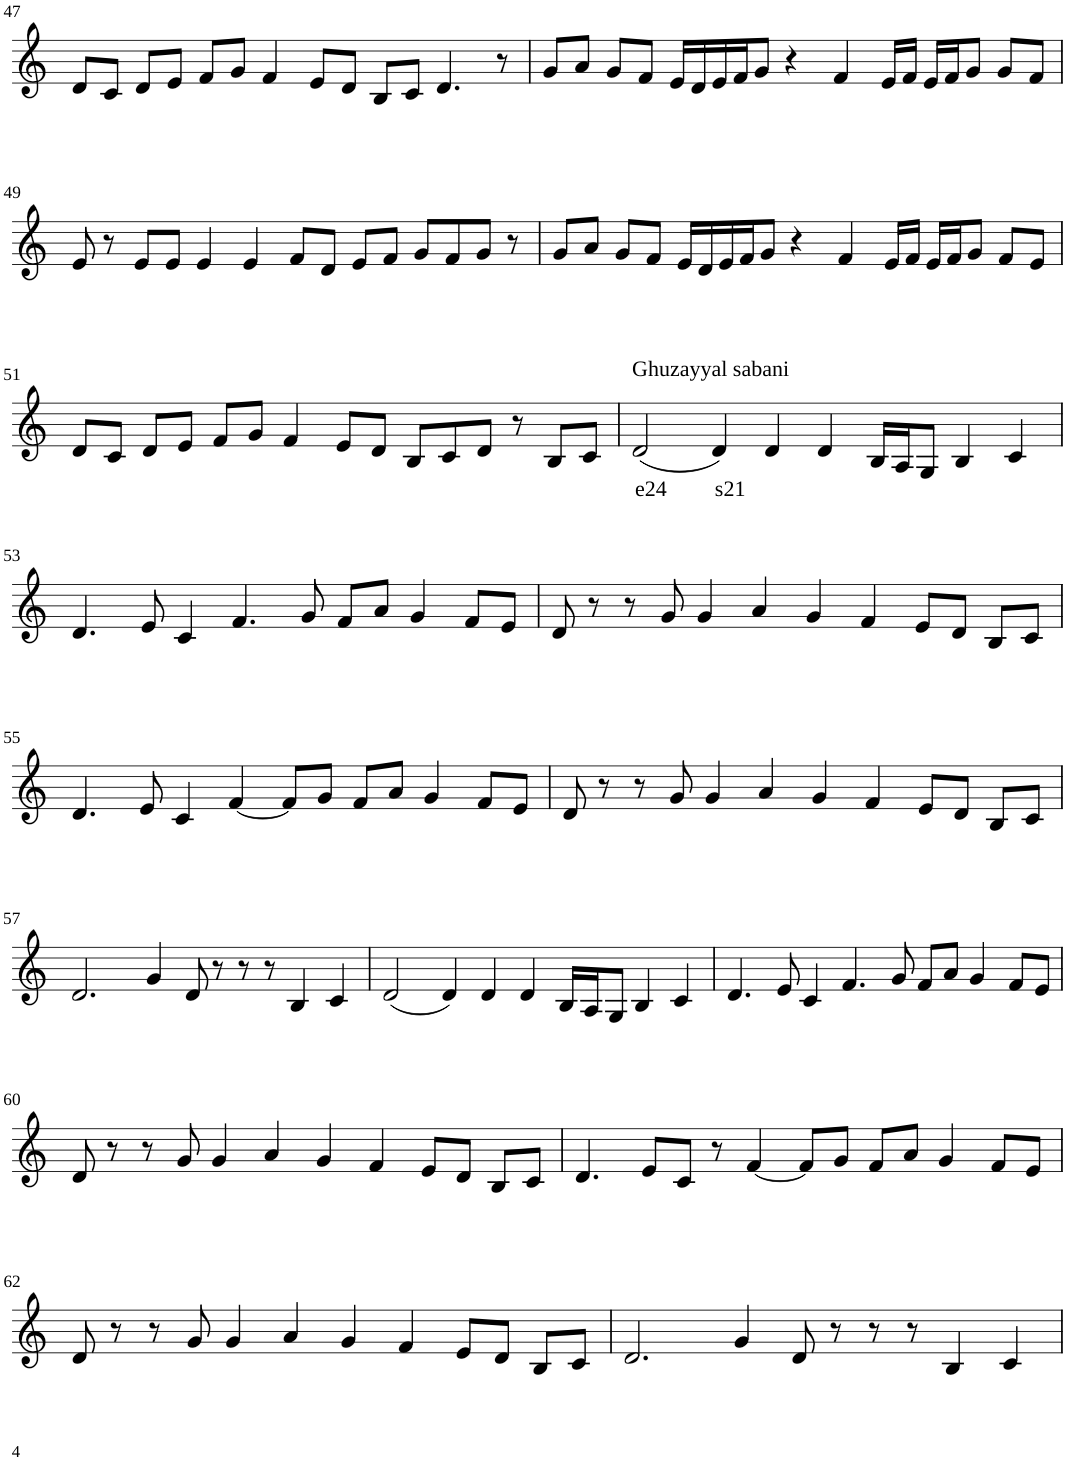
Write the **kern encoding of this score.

**kern	**text
*part1	*part1
*staff1	*staff1
*I"Violin	*
!!LO:PB:g=z
*clefG2	*
*k[]	*
*M8/4	*
=47	=47
8d/L	.
8c/J	.
8d/L	.
8e/J	.
8f/L	.
8g/J	.
4f/	.
8e/L	.
8d/J	.
8B/L	.
8c/J	.
4.d/	.
8r	.
=48	=48
8g/L	.
8a/J	.
8g/L	.
8f/J	.
16e/LL	.
16d/	.
16e/	.
16f/J	.
8g/J	.
4r	.
4f/	.
16e/LL	.
16f/JJ	.
16e/LL	.
16f/J	.
8g/J	.
8g/L	.
8f/J	.
!!LO:LB:g=z
=49	=49
8e/	.
8r	.
8e/L	.
8e/J	.
4e/	.
4e/	.
8f/L	.
8d/J	.
8e/L	.
8f/J	.
8g/L	.
8f/	.
8g/J	.
8r	.
=50	=50
8g/L	.
8a/J	.
8g/L	.
8f/J	.
16e/LL	.
16d/	.
16e/	.
16f/J	.
8g/J	.
4r	.
4f/	.
16e/LL	.
16f/JJ	.
16e/LL	.
16f/J	.
8g/J	.
8f/L	.
8e/J	.
!!LO:LB:g=z
=51	=51
8d/L	.
8c/J	.
8d/L	.
8e/J	.
8f/L	.
8g/J	.
4f/	.
8e/L	.
8d/J	.
8B/L	.
8c/	.
8d/J	.
8r	.
8B/L	.
8c/J	.
=52	=52
!LO:TX:a:t=Ghuzayyal sabani	!
!	!LO:LY:b
(2d/	e24
!	!LO:LY:b
4d/)	s21
4d/	.
4d/	.
16B/LL	.
16A/J	.
8G/J	.
4B/	.
4c/	.
!!LO:LB:g=z
=53	=53
4.d/	.
8e/	.
4c/	.
4.f/	.
8g/	.
8f/L	.
8a/J	.
4g/	.
8f/L	.
8e/J	.
=54	=54
8d/	.
8r	.
8r	.
8g/	.
4g/	.
4a/	.
4g/	.
4f/	.
8e/L	.
8d/J	.
8B/L	.
8c/J	.
!!LO:LB:g=z
=55	=55
4.d/	.
8e/	.
4c/	.
[4f/	.
8f/L]	.
8g/J	.
8f/L	.
8a/J	.
4g/	.
8f/L	.
8e/J	.
=56	=56
8d/	.
8r	.
8r	.
8g/	.
4g/	.
4a/	.
4g/	.
4f/	.
8e/L	.
8d/J	.
8B/L	.
8c/J	.
!!LO:LB:g=z
=57	=57
2.d/	.
4g/	.
8d/	.
8r	.
8r	.
8r	.
4B/	.
4c/	.
=58	=58
(2d/	.
4d/)	.
4d/	.
4d/	.
16B/LL	.
16A/J	.
8G/J	.
4B/	.
4c/	.
=59	=59
4.d/	.
8e/	.
4c/	.
4.f/	.
8g/	.
8f/L	.
8a/J	.
4g/	.
8f/L	.
8e/J	.
!!LO:LB:g=z
=60	=60
8d/	.
8r	.
8r	.
8g/	.
4g/	.
4a/	.
4g/	.
4f/	.
8e/L	.
8d/J	.
8B/L	.
8c/J	.
=61	=61
4.d/	.
8e/L	.
8c/J	.
8r	.
[4f/	.
8f/L]	.
8g/J	.
8f/L	.
8a/J	.
4g/	.
8f/L	.
8e/J	.
!!LO:LB:g=z
=62	=62
8d/	.
8r	.
8r	.
8g/	.
4g/	.
4a/	.
4g/	.
4f/	.
8e/L	.
8d/J	.
8B/L	.
8c/J	.
=63	=63
2.d/	.
4g/	.
8d/	.
8r	.
8r	.
8r	.
4B/	.
4c/	.
=	=
*-	*-
